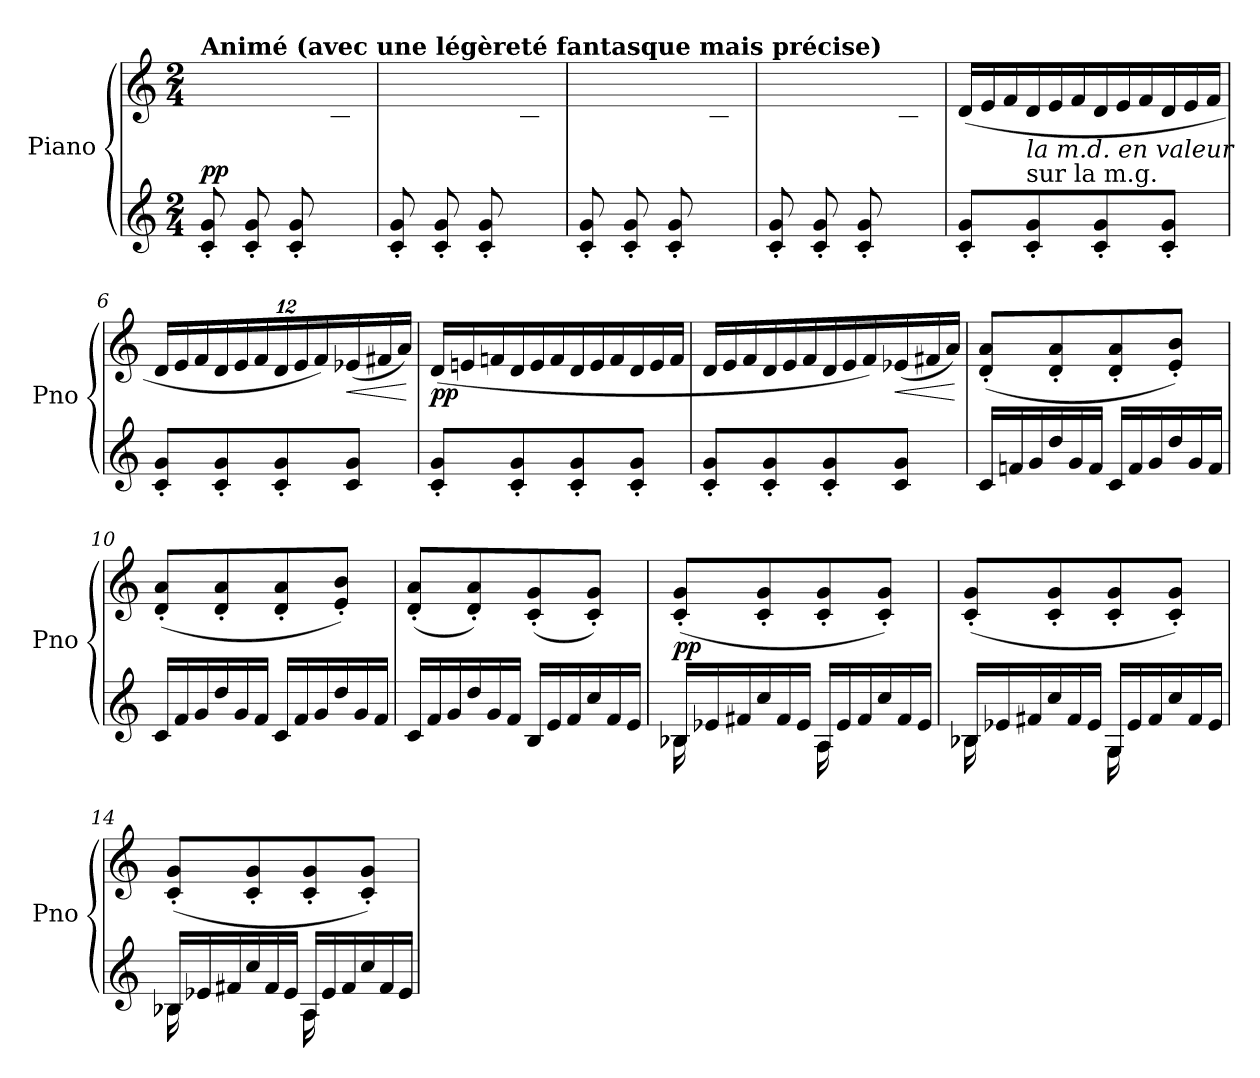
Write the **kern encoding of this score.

**kern	**kern	**dynam
*part1	*part1	*part1
*staff2	*staff1	*staff1/2
*I"Piano	*	*
*I'Pno	*	*
*clefG2	*clefG2	*
*k[]	*k[]	*
*M2/4	*M2/4	*
=1	=1	=1
*	*^	*
!	!LO:TX:a:B:t=Animé (avec une légèreté fantasque mais précise)	!	!
!	!	!	!LO:DY:a=2
(<8c/' 8g/'L	2ryy	4.ryy	pp
8c/' 8g/'	.	.	.
8c/' 8g/'	.	.	.
8ryy	.	8c\ 8g\J)	.
=2	=2	=2	=2
(<8c/' 8g/'L	2ryy	4.ryy	.
8c/' 8g/'	.	.	.
8c/' 8g/'	.	.	.
8ryy	.	8c\ 8g\J)	.
=3	=3	=3	=3
(<8c/' 8g/'L	2ryy	4.ryy	.
8c/' 8g/'	.	.	.
8c/' 8g/'	.	.	.
8ryy	.	8c\ 8g\J)	.
=4	=4	=4	=4
(<8c/' 8g/'L	2ryy	4.ryy	.
8c/' 8g/'	.	.	.
8c/' 8g/'	.	.	.
8ryy	.	8c\ 8g\J)	.
*	*v	*v	*
=5	=5	=5
*	*Xtuplet	*
8c/' 8g/'L	(<24d/LL	.
.	24e/	.
!	!	!LO:DY:b
!	!	!LO:DY:n=1:b
.	24f/	other-dynamics pp
!	!LO:TX:b:i:t=la m.d. en valeur	!
!	!LO:TX:b:t=sur la m.g.	!
8c/' 8g/'	24d/	.
.	24e/	.
.	24f/	.
8c/' 8g/'	24d/	.
.	24e/	.
.	24f/	.
8c/' 8g/'J	24d/	.
.	24e/	.
.	24f/JJ	.
!!LO:LB:g=z
=6	=6	=6
*	*tuplet	*
*	*Xbrackettup	*
8c/' 8g/'L	24d/LL	.
.	24e/	.
.	24f/	.
8c/' 8g/'	24d/	.
.	24e/	.
.	24f/	.
8c/' 8g/'	24d/	.
.	24e/	.
.	24f/)	.
!	!	!LO:HP:b
8c/ 8g/J	(<24e-X/	<
.	24f#X/	.
.	24a/JJ)	.
.	.	[
=7	=7	=7
*	*Xtuplet	*
!	!	!LO:DY:b
8c/' 8g/'L	(<24d/LL	pp
.	24en/	.
.	24fn/	.
8c/' 8g/'	24d/	.
.	24e/	.
.	24f/	.
8c/' 8g/'	24d/	.
.	24e/	.
.	24f/	.
8c/' 8g/'J	24d/	.
.	24e/	.
.	24f/JJ	.
=8	=8	=8
8c/' 8g/'L	24d/LL	.
.	24e/	.
.	24f/	.
8c/' 8g/'	24d/	.
.	24e/	.
.	24f/	.
8c/' 8g/'	24d/	.
.	24e/	.
.	24f/)	.
!	!	!LO:HP:b
8c/ 8g/J	(<24e-X/	<
.	24f#X/	.
.	24a/JJ)	.
.	.	[
!!LO:LB:g=z
=9	=9	=9
*Xtuplet	*	*
24c/LL	(<8d/' 8a/'L	.
24fn/	.	.
24g/	.	.
24dd/	8d/' 8a/'	.
24g/	.	.
24f/JJ	.	.
24c/LL	8d/' 8a/'	.
24f/	.	.
24g/	.	.
24dd/	8e/' 8b/'J)	.
24g/	.	.
24f/JJ	.	.
=10	=10	=10
24c/LL	(<8d/' 8a/'L	.
24f/	.	.
24g/	.	.
24dd/	8d/' 8a/'	.
24g/	.	.
24f/JJ	.	.
24c/LL	8d/' 8a/'	.
24f/	.	.
24g/	.	.
24dd/	8e/' 8b/'J)	.
24g/	.	.
24f/JJ	.	.
=11	=11	=11
24c/LL	(<8d/' 8a/'L	.
24f/	.	.
24g/	.	.
24dd/	8d/' 8a/')	.
24g/	.	.
24f/JJ	.	.
24B/LL	(<8c/' 8g/'	.
24e/	.	.
24f/	.	.
24cc/	8c/' 8g/'J)	.
24f/	.	.
24e/JJ	.	.
!!LO:LB:g=z
=12	=12	=12
*^	*	*
!	!	!	!LO:DY:b
24B-X/LL	16B-\	(<8c/' 8g/'L	pp
24e-X/	.	.	.
.	8.ryy	.	.
24f#X/	.	.	.
24cc/	.	8c/' 8g/'	.
24f#/	.	.	.
24e-/JJ	.	.	.
24A/LL	16A\	8c/' 8g/'	.
24e-/	.	.	.
.	8.ryy	.	.
24f#/	.	.	.
24cc/	.	8c/' 8g/'J)	.
24f#/	.	.	.
24e-/JJ	.	.	.
=13	=13	=13	=13
24B-X/LL	16B-\	(<8c/' 8g/'L	.
24e-X/	.	.	.
.	8.ryy	.	.
24f#X/	.	.	.
24cc/	.	8c/' 8g/'	.
24f#/	.	.	.
24e-/JJ	.	.	.
24G/LL	16G\	8c/' 8g/'	.
24e-/	.	.	.
.	8.ryy	.	.
24f#/	.	.	.
24cc/	.	8c/' 8g/'J)	.
24f#/	.	.	.
24e-/JJ	.	.	.
=14	=14	=14	=14
24B-X/LL	16B-\	(<8c/' 8g/'L	.
24e-X/	.	.	.
.	8.ryy	.	.
24f#X/	.	.	.
24cc/	.	8c/' 8g/'	.
24f#/	.	.	.
24e-/JJ	.	.	.
24A/LL	16A\	8c/' 8g/'	.
24e-/	.	.	.
.	8.ryy	.	.
24f#/	.	.	.
24cc/	.	8c/' 8g/'J)	.
24f#/	.	.	.
24e-/JJ	.	.	.
*v	*v	*	*
=	=	=
*-	*-	*-
